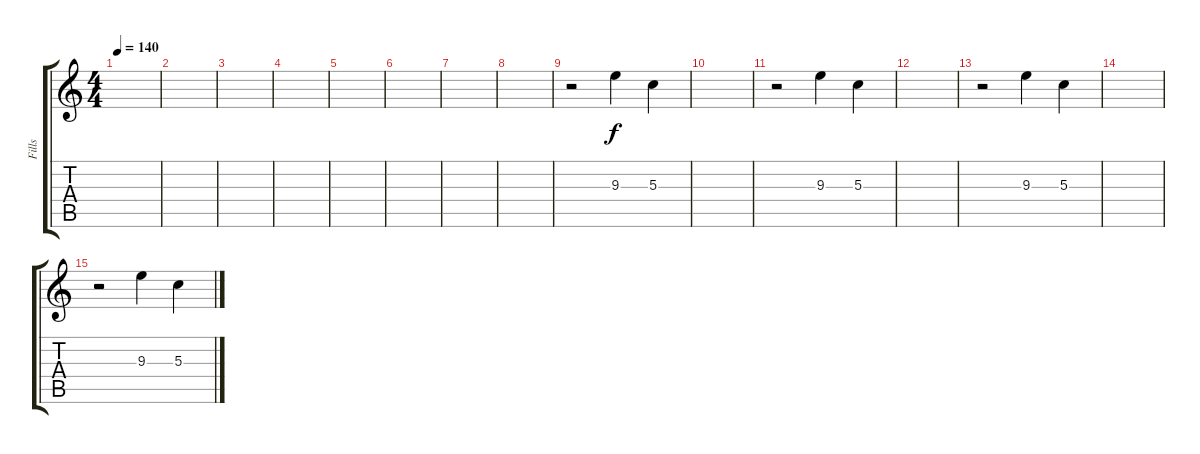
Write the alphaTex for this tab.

\track ("Fills" "Fills") {instrument electricguitarclean}
\staff {score tabs}
\tuning (E4 B3 G3 D3 A2 E2) {hide}
\ts (4 4)
\tempo 140
\clef g2
\ks c
|
|
|
|
|
|
|
|
r.2{volume 12 instrument distortionguitar} 9.3.4 5.3.4 |
|
r.2 9.3.4 5.3.4 |
|
r.2 9.3.4 5.3.4 |
|
r.2 9.3.4 5.3.4
